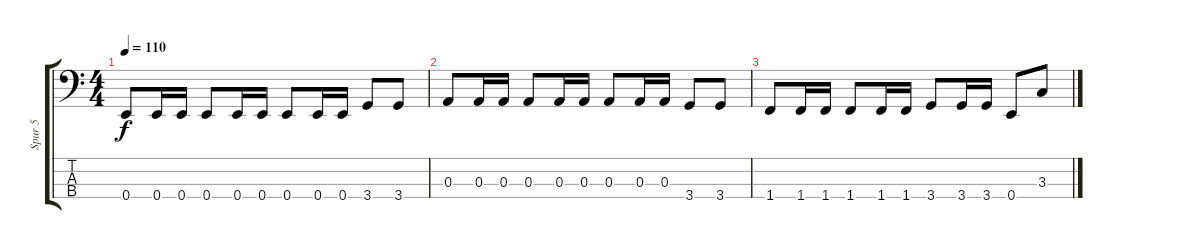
\track ("Spur 5" "Spur 5") {instrument electricbassfinger}
\staff {score tabs}
\tuning (G2 D2 A1 E1) {hide}
\ts (4 4)
\tempo 110
\clef f4
\ks c
0.4.8{dy f} 0.4.16 0.4.16 0.4.8 0.4.16 0.4.16 0.4.8 0.4.16 0.4.16 3.4.8 3.4.8 |
0.3.8 0.3.16 0.3.16 0.3.8 0.3.16 0.3.16 0.3.8 0.3.16 0.3.16 3.4.8 3.4.8 |
1.4.8 1.4.16 1.4.16 1.4.8 1.4.16 1.4.16 3.4.8 3.4.16 3.4.16 0.4.8 3.3.8
